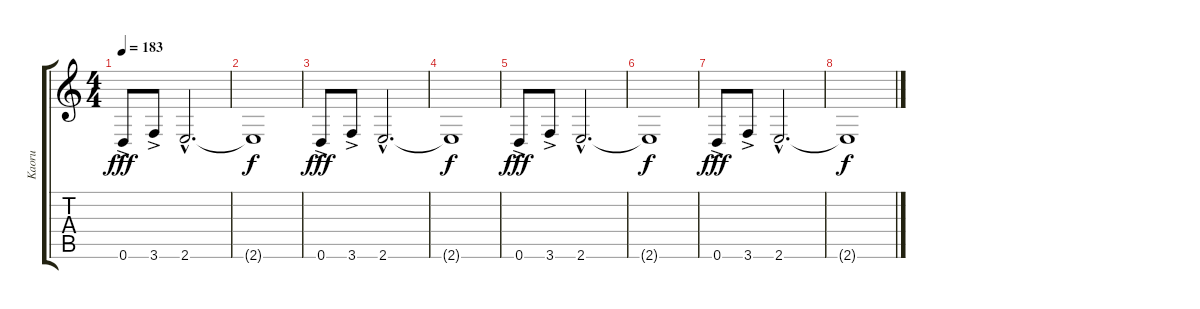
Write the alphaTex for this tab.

\track ("Kaoru" "Kaoru") {instrument distortionguitar}
\staff {score tabs}
\tuning (E4 B3 G3 D3 A2 D2) {hide}
\ts (4 4)
\tempo 183
\clef g2
\ks c
0.6{ac}.8{dy fff volume 14} 3.6{ac}.8{volume 13} 2.6{hac}.2{d volume 12} |
2.6{t}.1{dy f volume 11} |
0.6{ac}.8{dy fff volume 9} 3.6{ac}.8 2.6{hac}.2{d} |
2.6{t}.1{dy f volume 8} |
0.6{ac}.8{dy fff volume 7} 3.6{ac}.8{volume 6} 2.6{hac}.2{d volume 5} |
2.6{t}.1{dy f volume 4} |
0.6{ac}.8{dy fff volume 2} 3.6{ac}.8{volume 1} 2.6{hac}.2{d} |
2.6{t}.1{dy f}
